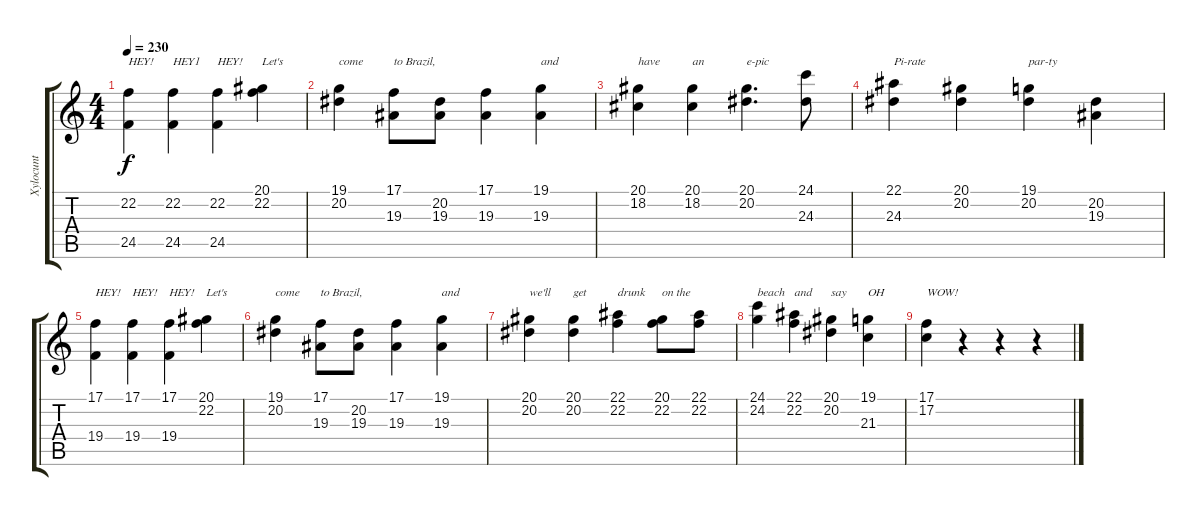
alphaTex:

\track ("Xylocunt" "Xylocunt") {instrument marimba}
\staff {score tabs}
\tuning (C4 G3 Eb3 Bb2 F2 C2) {hide}
\ts (4 4)
\tempo 230
\clef g2
\ks c
(22.2 24.5).4{txt "HEY!" dy f} (22.2 24.5).4{txt "HEY1"} (22.2 24.5).4{txt "HEY!"} (20.1 22.2).4{txt "Let's"} |
(19.1 20.2).4{txt "come"} (17.1 19.3).8{txt "to Brazil,"} (20.2 19.3).8 (17.1 19.3).4 (19.1 19.3).4{txt "and"} |
(20.1 18.2).4{txt "have"} (20.1 18.2).4{txt "an"} (20.1 20.2).4{d txt "e-pic"} (24.1 24.3).8 |
(22.1 24.3).4{txt "Pi-rate"} (20.1 20.2).4 (19.1 20.2).4{txt "par-ty"} (20.2 19.3).4 |
(17.1 19.4).4{txt "HEY!"} (17.1 19.4).4{txt "HEY!"} (17.1 19.4).4{txt "HEY!"} (20.1 22.2).4{txt "Let's"} |
(19.1 20.2).4{txt "come"} (17.1 19.3).8{txt "to Brazil,"} (20.2 19.3).8 (17.1 19.3).4 (19.1 19.3).4{txt "and"} |
(20.1 20.2).4{txt "we'll"} (20.1 20.2).4{txt "get"} (22.1 22.2).4{txt "drunk"} (20.1 22.2).8{txt "on the"} (22.1 22.2).8 |
(24.1 24.2).4{txt "beach"} (22.1 22.2).4{txt "and"} (20.1 20.2).4{txt "say"} (19.1 21.3).4{txt "OH"} |
(17.1 17.2).4{txt "WOW!"} r.4 r.4 r.4
